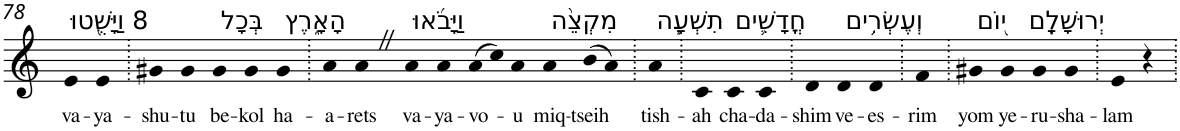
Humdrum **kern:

**kern	**text
*part1	*part1
*staff1	*staff1
*I"Piano	*
*I'Pno	*
!!LO:PB:g=z
*clefG2	*
*k[]	*
=78	=78
!LO:TX:a:t=8 וַיָּשֻׁ֖טוּ	!
!	!LO:LY:b
4e	va-
!	!LO:LY:b
4e	-ya-
=79.	=79.
!	!LO:LY:b
4g#X	-shu-
!	!LO:LY:b
4g#	-tu
!LO:TX:a:t=בְּכָל	!
!	!LO:LY:b
4g#	be-
!	!LO:LY:b
4g#	-kol
!LO:TX:a:t=הָאָ֑רֶץ	!
!	!LO:LY:b
4g#	ha-
=80.	=80.
!	!LO:LY:b
4a	-a-
!	!LO:LY:b
4aZ	-rets
!LO:TX:a:t=וַיָּבֹ֜אוּ	!
!	!LO:LY:b
4a	va-
!	!LO:LY:b
4a	-ya-
!	!LO:LY:b
(>8a	-vo-
8cc)	.
!	!LO:LY:b
4a	-u
!LO:TX:a:t=מִקְצֵ֨ה	!
!	!LO:LY:b
4a	miq-
!	!LO:LY:b
(>8b	-tseih
8a)	.
=81.	=81.
!LO:TX:a:t=תִשְׁעָ֧ה	!
!	!LO:LY:b
4a	tish-
=82.	=82.
!	!LO:LY:b
4c	-ah
!LO:TX:a:t=חֳדָשִׁ֛ים	!
!	!LO:LY:b
4c	cha-
!	!LO:LY:b
4c	-da-
=83.	=83.
!	!LO:LY:b
4d	-shim
!LO:TX:a:t=וְעֶשְׂרִ֥ים	!
!	!LO:LY:b
4d	ve-
!	!LO:LY:b
4d	-es-
=84.	=84.
!	!LO:LY:b
4f	-rim
=85.	=85.
!LO:TX:a:t=י֖וֹם	!
!	!LO:LY:b
4g#X	yom
!LO:TX:a:t=יְרוּשָׁלִָֽם	!
!	!LO:LY:b
4g#	ye-
!	!LO:LY:b
4g#	-ru-
!	!LO:LY:b
4g#	-sha-
=86.	=86.
!	!LO:LY:b
4e	-lam
4r	.
=.	=.
*-	*-
